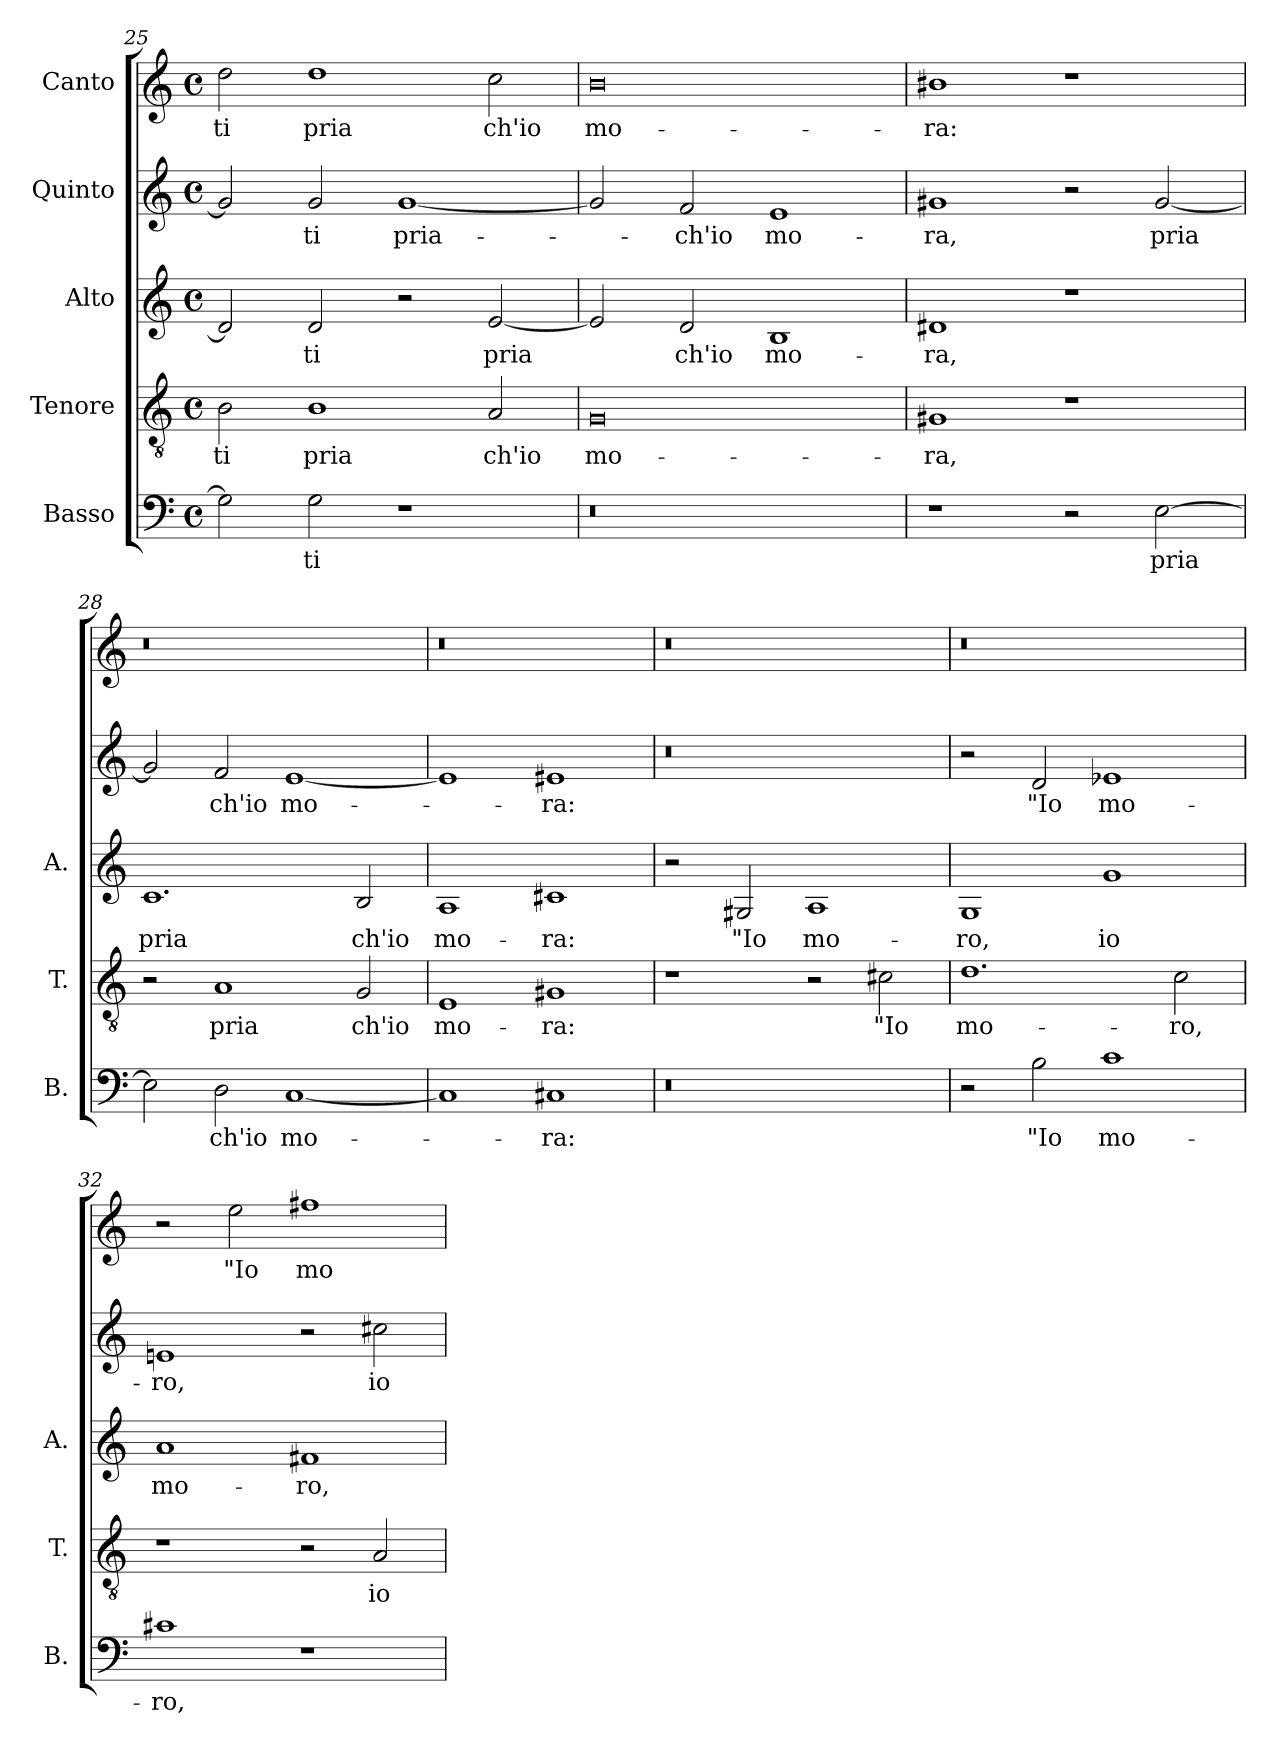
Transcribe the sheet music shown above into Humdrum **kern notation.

**kern	**text	**kern	**text	**kern	**text	**kern	**text	**kern	**text
*part5	*part5	*part4	*part4	*part3	*part3	*part2	*part2	*part1	*part1
*staff5	*staff5	*staff4	*staff4	*staff3	*staff3	*staff2	*staff2	*staff1	*staff1
*I"Basso	*	*I"Tenore	*	*I"Alto	*	*I"Quinto	*	*I"Canto	*
*I'B.	*	*I'T.	*	*I'A.	*	*	*	*	*
*clefF4	*	*clefGv2	*	*clefG2	*	*clefG2	*	*clefG2	*
*k[]	*	*k[]	*	*k[]	*	*k[]	*	*k[]	*
*C:	*	*C:	*	*C:	*	*C:	*	*C:	*
*M4/4	*	*M4/4	*	*M4/4	*	*M4/4	*	*M4/4	*
*met(c)	*	*met(c)	*	*met(c)	*	*met(c)	*	*met(c)	*
=25	=25	=25	=25	=25	=25	=25	=25	=25	=25
2G\]	.	2B\	-ti	2d/]	.	2g/]	.	2dd\	-ti
2G\	-ti	1B\	pria	2d/	-ti	2g/	-ti	1dd\	pria
1r	.	.	.	2r	.	[1g/	pria-	.	.
.	.	2A/	ch'io	[2e/	pria	.	.	2cc\	ch'io
=26	=26	=26	=26	=26	=26	=26	=26	=26	=26
!LO:N:vis=0	!	!	!	!	!	!	!	!	!
1r	.	0G/	mo-	2e/]	.	2g/]	.	0b\	mo-
.	.	.	.	2d/	ch'io	2f/	-ch'io	.	.
1ryy	.	.	.	1B/	mo-	1e/	mo-	.	.
=27	=27	=27	=27	=27	=27	=27	=27	=27	=27
1r	.	1G#X/	-ra,	1d#X/	-ra,	1g#X/	-ra,	1b#X\	-ra:
2r	.	1r	.	1r	.	2r	.	1r	.
[2E\	pria	.	.	.	.	[2g#/	pria	.	.
=28	=28	=28	=28	=28	=28	=28	=28	=28	=28
!	!	!	!	!	!	!	!	!LO:N:vis=0	!
2E\]	.	2r	.	1.c/	pria	2g#/]	.	1r	.
2D\	ch'io	1A/	pria	.	.	2f/	ch'io	.	.
[1C/	mo-	.	.	.	.	[1e/	mo-	1ryy	.
.	.	2G/	ch'io	2B/	ch'io	.	.	.	.
=29	=29	=29	=29	=29	=29	=29	=29	=29	=29
!	!	!	!	!	!	!	!	!LO:N:vis=0	!
1C/]	.	1E/	mo-	1A/	mo-	1e/]	.	1r	.
1C#X/	-ra:	1G#X/	-ra:	1c#X/	-ra:	1e#X/	-ra:	1ryy	.
=30	=30	=30	=30	=30	=30	=30	=30	=30	=30
!LO:N:vis=0	!	!	!	!	!	!LO:N:vis=0	!	!LO:N:vis=0	!
1r	.	1r	.	2r	.	1r	.	1r	.
.	.	.	.	2G#X/	"Io	.	.	.	.
1ryy	.	2r	.	1A/	mo-	1ryy	.	1ryy	.
.	.	2c#X\	"Io	.	.	.	.	.	.
=31	=31	=31	=31	=31	=31	=31	=31	=31	=31
!	!	!	!	!	!	!	!	!LO:N:vis=0	!
2r	.	1.d\	mo-	1G/	-ro,	2r	.	1r	.
2B\	"Io	.	.	.	.	2d/	"Io	.	.
1c\	mo-	.	.	1g/	io	1e-X/	mo-	1ryy	.
.	.	2c\	-ro,	.	.	.	.	.	.
=32	=32	=32	=32	=32	=32	=32	=32	=32	=32
1c#X\	-ro,	1r	.	1a/	mo-	1en/	-ro,	2r	.
.	.	.	.	.	.	.	.	2ee\	"Io
1r	.	2r	.	1f#X/	-ro,	2r	.	1ff#X\	mo-
.	.	2A/	io	.	.	2cc#X\	io	.	.
=	=	=	=	=	=	=	=	=	=
*-	*-	*-	*-	*-	*-	*-	*-	*-	*-
